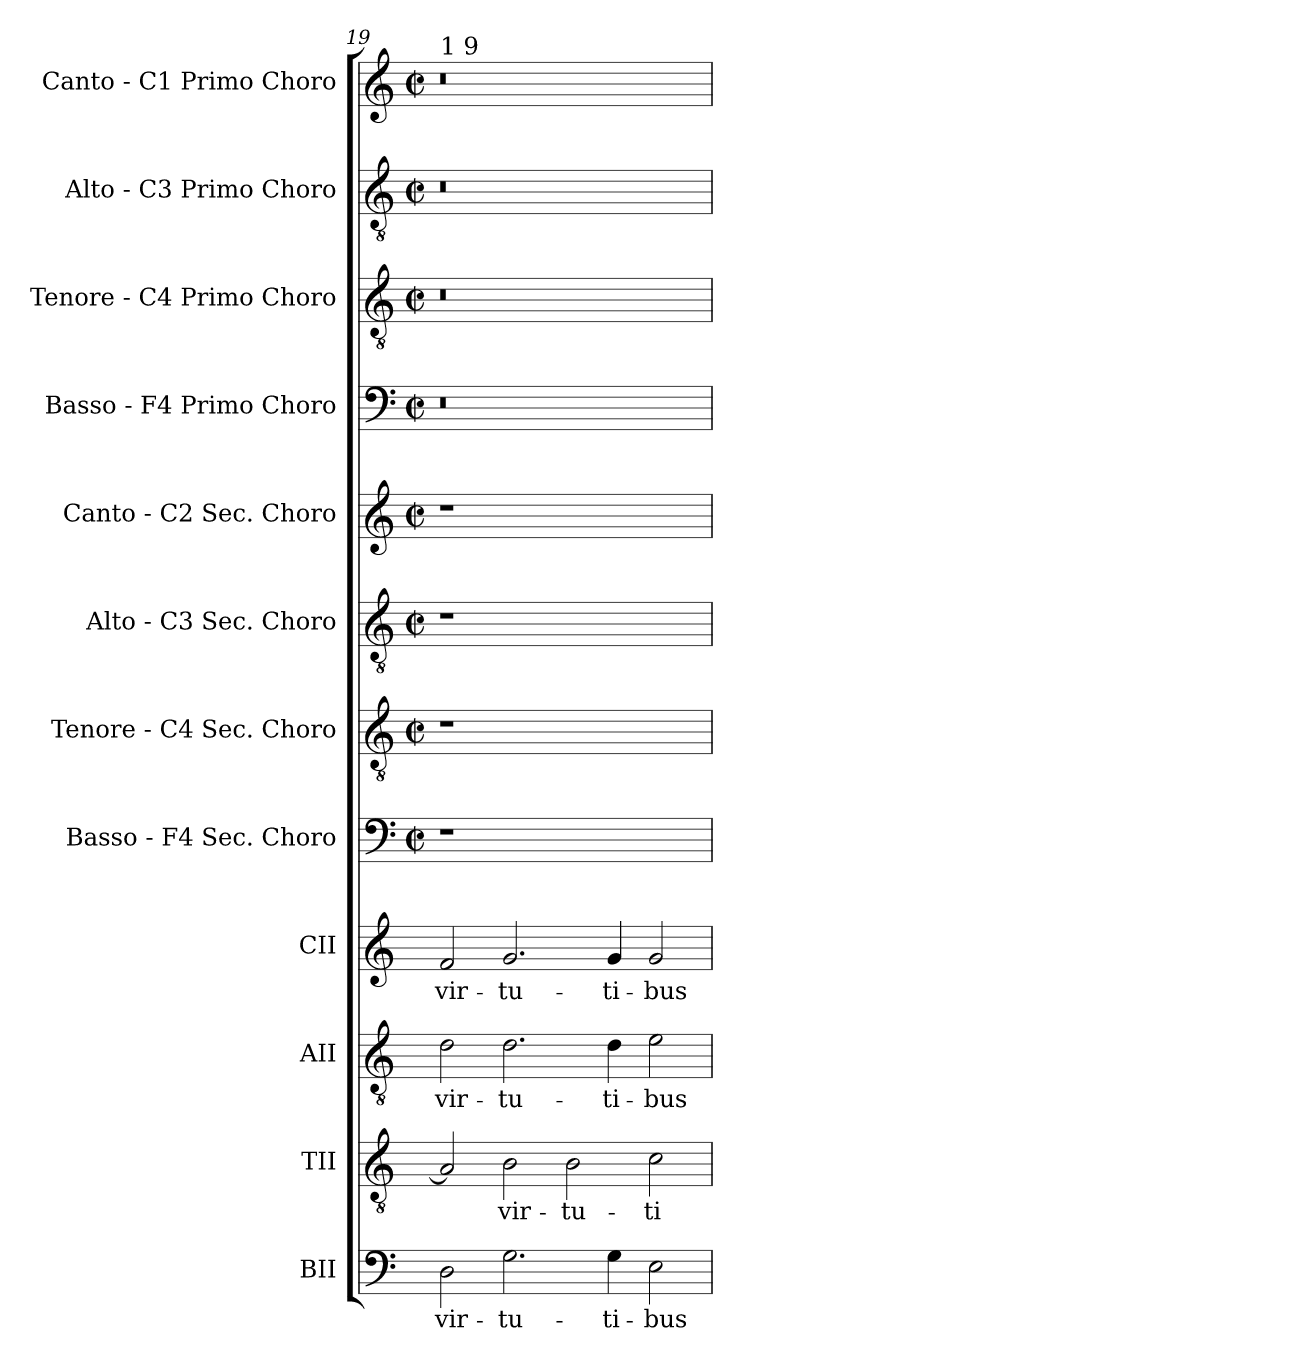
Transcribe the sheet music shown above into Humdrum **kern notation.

**kern	**text	**kern	**text	**kern	**text	**kern	**text	**kern	**kern	**kern	**kern	**kern	**kern	**kern	**kern
*part12	*part12	*part11	*part11	*part10	*part10	*part9	*part9	*part8	*part7	*part6	*part5	*part4	*part3	*part2	*part1
*staff12	*staff12	*staff11	*staff11	*staff10	*staff10	*staff9	*staff9	*staff8	*staff7	*staff6	*staff5	*staff4	*staff3	*staff2	*staff1
*I"BII	*	*I"TII	*	*I"AII	*	*I"CII	*	*I"Basso - F4  Sec. Choro	*I"Tenore - C4  Sec. Choro	*I"Alto - C3  Sec. Choro	*I"Canto - C2  Sec. Choro	*I"Basso - F4  Primo Choro	*I"Tenore - C4  Primo Choro	*I"Alto - C3  Primo Choro	*I"Canto - C1  Primo Choro
*I'BII	*	*I'TII	*	*I'AII	*	*I'CII	*	*I'Ch	*I'Ch	*I'Ch	*I'Ch	*I'BI	*I'TI	*I'AI	*I'CI
!!LO:LB:g=z
*clefF4	*	*clefGv2	*	*clefGv2	*	*clefG2	*	*clefF4	*clefGv2	*clefGv2	*clefG2	*clefF4	*clefGv2	*clefGv2	*clefG2
*	*	*	*	*	*	*	*	*M2/2	*M2/2	*M2/2	*M2/2	*M2/2	*M2/2	*M2/2	*M2/2
*	*	*	*	*	*	*	*	*met(c|)	*met(c|)	*met(c|)	*met(c|)	*met(c|)	*met(c|)	*met(c|)	*met(c|)
=19	=19	=19	=19	=19	=19	=19	=19	=19	=19	=19	=19	=19	=19	=19	=19
!	!	!	!	!	!	!	!	!	!	!	!	!	!	!	!LO:TX:a:t=1 9
!	!LO:LY:b:cj	!	!	!	!LO:LY:b:cj	!	!LO:LY:b:cj	!	!	!	!	!	!	!	!
2D\	vir-	2A/]	.	2d\	vir-	2f/	vir-	1r	1r	1r	1r	0r	0r	0r	0r
!	!LO:LY:b:cj	!	!LO:LY:b:cj	!	!LO:LY:b:cj	!	!LO:LY:b:cj	!	!	!	!	!	!	!	!
2.G\	-tu-	2B\	vir-	2.d\	-tu-	2.g/	-tu-	.	.	.	.	.	.	.	.
!	!	!	!LO:LY:b:cj	!	!	!	!	!	!	!	!	!	!	!	!
.	.	2B\	-tu-	.	.	.	.	1ryy	1ryy	1ryy	1ryy	.	.	.	.
!	!LO:LY:b:cj	!	!	!	!LO:LY:b:cj	!	!LO:LY:b:cj	!	!	!	!	!	!	!	!
4G\	-ti-	.	.	4d\	-ti-	4g/	-ti-	.	.	.	.	.	.	.	.
!	!LO:LY:b:cj	!	!LO:LY:b:cj	!	!LO:LY:b:cj	!	!LO:LY:b:cj	!	!	!	!	!	!	!	!
2E\	-bus	2c\	-ti-	2e\	-bus	2g/	-bus	.	.	.	.	.	.	.	.
=	=	=	=	=	=	=	=	=	=	=	=	=	=	=	=
*-	*-	*-	*-	*-	*-	*-	*-	*-	*-	*-	*-	*-	*-	*-	*-
